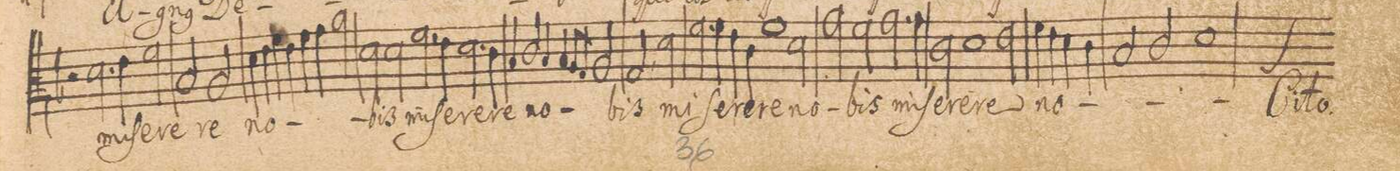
**kern	**text	**text
*I"ALTVS.	*	*
*clefC3	*	*
*k[b-]	*	*
*met(c|)	*	*
*M2/1	*	*
2r	.	.
2.d\	mi-	.
4e\	-ſe-	.
2f\	-re-	.
=38-	=38-	=38-
2B-/	.	.
2A/	-re	.
4d\	no-	.
4e\	.	.
4f\	.	.
4e\	.	.
=39-	=39-	=39-
4f\	.	.
4g\	.	.
2a\	.	.
2d\	.	.
2d\	-bis	.
=40-	=40-	=40-
2.f\	mi-	.
4e\	-ſe-	.
2.d\	-re-	.
4cny\	.	.
=41-	=41-	=41-
4B-/	-re	.
2c/	no-	.
4B-/	.	.
4B-/	.	.
8A/L	.	.
8G/J	.	.
2A/	.	.
=42-	=42-	=42-
2G,</	-bis	.
2d\	mi-	.
2.f\	-ſe-	.
4f\	.	.
=43-	=43-	=43-
4e\	-re-	.
4c\	.	.
1f	-re	.
2d\	no-	.
=44-	=44-	=44-
2g\	.	.
2f\	-bis	.
2.g\	mi-	.
4g\	-ſe-	.
=45-	=45-	=45-
2c\	-re-	.
1d	-re	.
2e\	.	.
=46-	=46-	=46-
4f\	no-	.
4e\	.	.
4d\	.	.
4c\	.	.
2B-/	.	.
2c/	.	.
=47-	=47-	=47-
*custos:G	*	*
1d	.	.
*-	*-	*-
